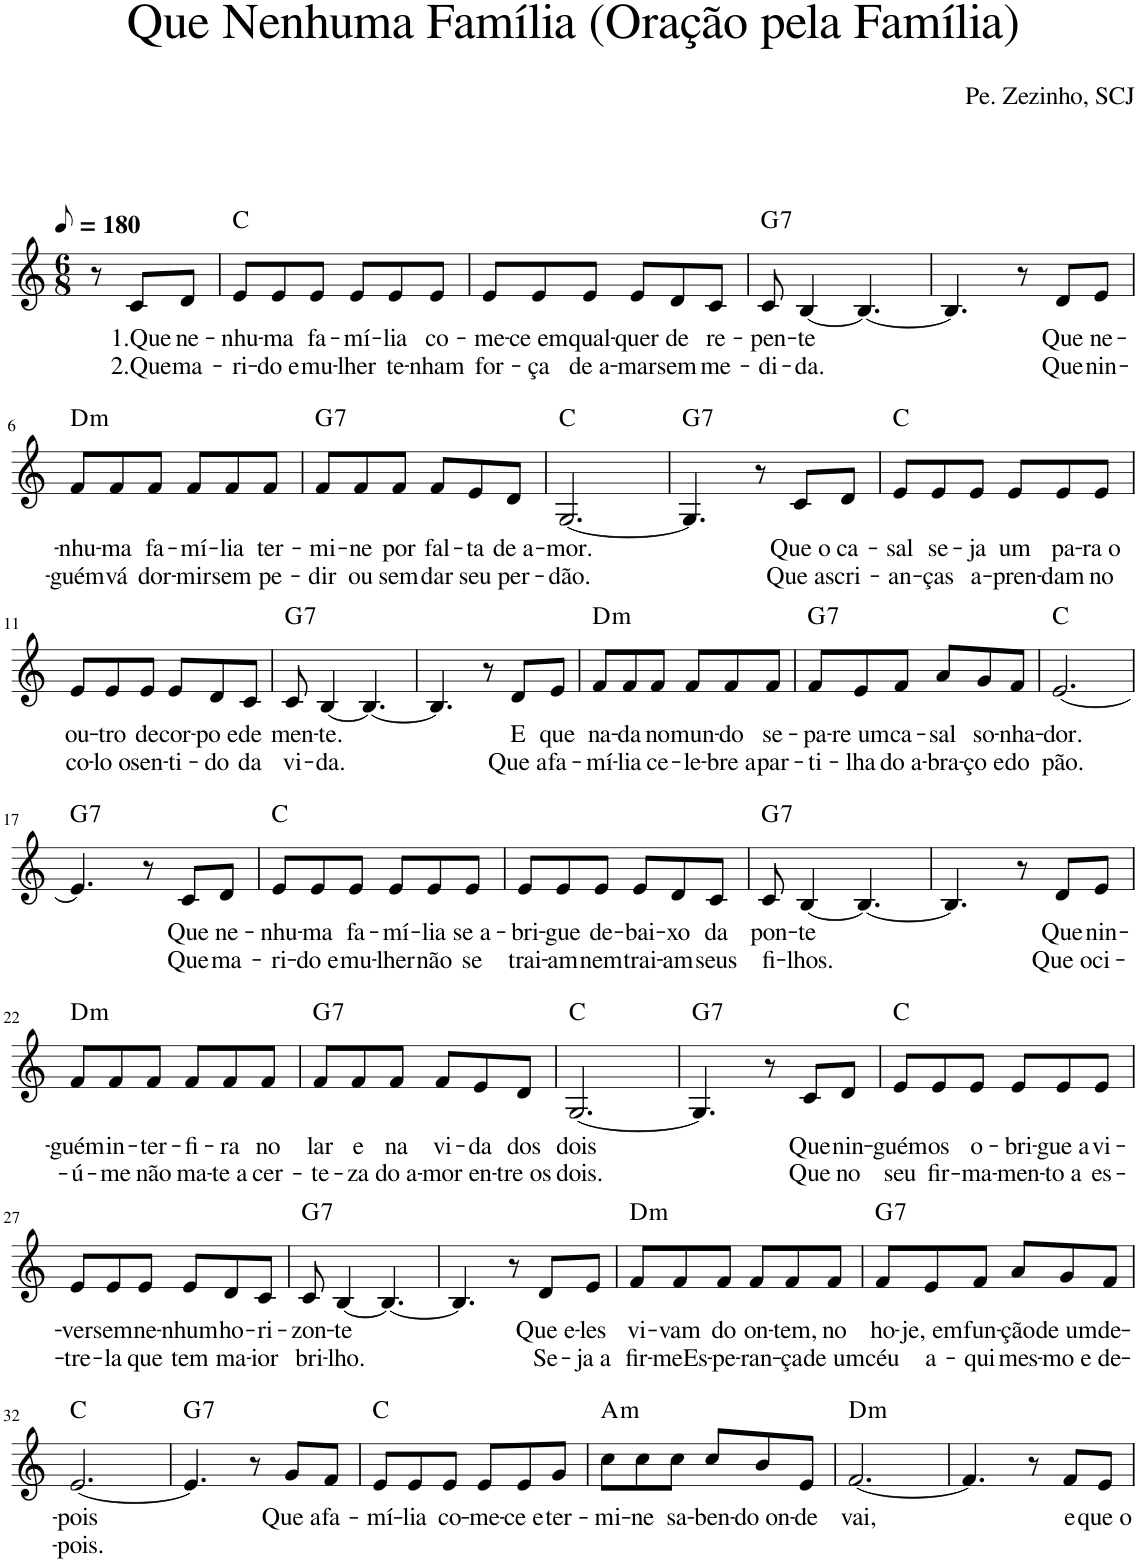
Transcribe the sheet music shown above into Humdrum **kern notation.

**kern	**text	**text	**harte
*part1	*part1	*part1	*part1
*staff1	*staff1	*staff1	*
*I"Voz	*	*	*
*I'Vo.	*	*	*
*clefG2	*	*	*
*k[]	*	*	*
*M6/8	*	*	*
*MM90	*	*	*
=1	=1	=1	=1
8r	.	.	.
!	!LO:LY:b	!LO:LY:b	!
8c/L	1.Que	2.Que	.
!	!LO:LY:b	!LO:LY:b	!
8d/J	ne-	ma-	.
=2	=2	=2	=2
!	!LO:LY:b	!LO:LY:b	!
8e/L	-nhu-	-ri-	C:maj
!	!LO:LY:b	!LO:LY:b	!
8e/	-ma	-do e	.
!	!LO:LY:b	!LO:LY:b	!
8e/J	fa-	mu-	.
!	!LO:LY:b	!LO:LY:b	!
8e/L	-mí-	-lher	.
!	!LO:LY:b	!LO:LY:b	!
8e/	-lia	te-	.
!	!LO:LY:b	!LO:LY:b	!
8e/J	co-	-nham	.
=3	=3	=3	=3
!	!LO:LY:b	!LO:LY:b	!
8e/L	-me-	for-	.
!	!LO:LY:b	!LO:LY:b	!
8e/	-ce em	-ça	.
!	!LO:LY:b	!LO:LY:b	!
8e/J	qual-	de a-	.
!	!LO:LY:b	!LO:LY:b	!
8e/L	-quer	-mar	.
!	!LO:LY:b	!LO:LY:b	!
8d/	de	sem	.
!	!LO:LY:b	!LO:LY:b	!
8c/J	re-	me-	.
=4	=4	=4	=4
!	!LO:LY:b	!LO:LY:b	!LO:H:kt=7
8c/	-pen-	-di-	G:7
!	!LO:LY:b	!LO:LY:b	!
[4B/	-te	-da.	.
4.B/_	.	.	.
=5	=5	=5	=5
4.B/]	.	.	.
8r	.	.	.
!	!LO:LY:b	!LO:LY:b	!
8d/L	Que	Que	.
!	!LO:LY:b	!LO:LY:b	!
8e/J	ne-	nin-	.
!!LO:LB:g=z
=6	=6	=6	=6
!	!LO:LY:b	!LO:LY:b	!LO:H:kt=m
8f/L	-nhu-	-guém	D:min
!	!LO:LY:b	!LO:LY:b	!
8f/	-ma	vá	.
!	!LO:LY:b	!LO:LY:b	!
8f/J	fa-	dor-	.
!	!LO:LY:b	!LO:LY:b	!
8f/L	-mí-	-mir	.
!	!LO:LY:b	!LO:LY:b	!
8f/	-lia	sem	.
!	!LO:LY:b	!LO:LY:b	!
8f/J	ter-	pe-	.
=7	=7	=7	=7
!	!LO:LY:b	!LO:LY:b	!LO:H:kt=7
8f/L	-mi-	-dir	G:7
!	!LO:LY:b	!LO:LY:b	!
8f/	-ne	ou	.
!	!LO:LY:b	!LO:LY:b	!
8f/J	por	sem	.
!	!LO:LY:b	!LO:LY:b	!
8f/L	fal-	dar	.
!	!LO:LY:b	!LO:LY:b	!
8e/	-ta	seu	.
!	!LO:LY:b	!LO:LY:b	!
8d/J	de a-	per-	.
=8	=8	=8	=8
!	!LO:LY:b	!LO:LY:b	!
[2.G/	-mor.	-dão.	C:maj
=9	=9	=9	=9
!	!	!	!LO:H:kt=7
4.G/]	.	.	G:7
8r	.	.	.
!	!LO:LY:b	!LO:LY:b	!
8c/L	Que o	Que as	.
!	!LO:LY:b	!LO:LY:b	!
8d/J	ca-	cri-	.
=10	=10	=10	=10
!	!LO:LY:b	!LO:LY:b	!
8e/L	-sal	-an-	C:maj
!	!LO:LY:b	!LO:LY:b	!
8e/	se-	-ças	.
!	!LO:LY:b	!LO:LY:b	!
8e/J	-ja	a-	.
!	!LO:LY:b	!LO:LY:b	!
8e/L	um	-pren-	.
!	!LO:LY:b	!LO:LY:b	!
8e/	pa-	-dam	.
!	!LO:LY:b	!LO:LY:b	!
8e/J	-ra o	no	.
!!LO:LB:g=z
=11	=11	=11	=11
!	!LO:LY:b	!LO:LY:b	!
8e/L	ou-	co-	.
!	!LO:LY:b	!LO:LY:b	!
8e/	-tro	-lo o	.
!	!LO:LY:b	!LO:LY:b	!
8e/J	de	sen-	.
!	!LO:LY:b	!LO:LY:b	!
8e/L	cor-	-ti-	.
!	!LO:LY:b	!LO:LY:b	!
8d/	-po e	-do	.
!	!LO:LY:b	!LO:LY:b	!
8c/J	de	da	.
=12	=12	=12	=12
!	!LO:LY:b	!LO:LY:b	!LO:H:kt=7
8c/	men-	vi-	G:7
!	!LO:LY:b	!LO:LY:b	!
[4B/	-te.	-da.	.
4.B/_	.	.	.
=13	=13	=13	=13
4.B/]	.	.	.
8r	.	.	.
!	!LO:LY:b	!LO:LY:b	!
8d/L	E	Que a	.
!	!LO:LY:b	!LO:LY:b	!
8e/J	que	fa-	.
=14	=14	=14	=14
!	!LO:LY:b	!LO:LY:b	!LO:H:kt=m
8f/L	na-	-mí-	D:min
!	!LO:LY:b	!LO:LY:b	!
8f/	-da	-lia	.
!	!LO:LY:b	!LO:LY:b	!
8f/J	no	ce-	.
!	!LO:LY:b	!LO:LY:b	!
8f/L	mun-	-le-	.
!	!LO:LY:b	!LO:LY:b	!
8f/	-do	-bre a	.
!	!LO:LY:b	!LO:LY:b	!
8f/J	se-	par-	.
=15	=15	=15	=15
!	!LO:LY:b	!LO:LY:b	!LO:H:kt=7
8f/L	-pa-	-ti-	G:7
!	!LO:LY:b	!LO:LY:b	!
8e/	-re um	-lha	.
!	!LO:LY:b	!LO:LY:b	!
8f/J	ca-	do a-	.
!	!LO:LY:b	!LO:LY:b	!
8a/L	-sal	-bra-	.
!	!LO:LY:b	!LO:LY:b	!
8g/	so-	-ço e	.
!	!LO:LY:b	!LO:LY:b	!
8f/J	-nha-	do	.
=16	=16	=16	=16
!	!LO:LY:b	!LO:LY:b	!
[2.e/	-dor.	pão.	C:maj
!!LO:LB:g=z
=17	=17	=17	=17
!	!	!	!LO:H:kt=7
4.e/]	.	.	G:7
8r	.	.	.
!	!LO:LY:b	!LO:LY:b	!
8c/L	Que	Que	.
!	!LO:LY:b	!LO:LY:b	!
8d/J	ne-	ma-	.
=18	=18	=18	=18
!	!LO:LY:b	!LO:LY:b	!
8e/L	-nhu-	-ri-	C:maj
!	!LO:LY:b	!LO:LY:b	!
8e/	-ma	-do e	.
!	!LO:LY:b	!LO:LY:b	!
8e/J	fa-	mu-	.
!	!LO:LY:b	!LO:LY:b	!
8e/L	-mí-	-lher	.
!	!LO:LY:b	!LO:LY:b	!
8e/	-lia	não	.
!	!LO:LY:b	!LO:LY:b	!
8e/J	se a-	se	.
=19	=19	=19	=19
!	!LO:LY:b	!LO:LY:b	!
8e/L	-bri-	trai-	.
!	!LO:LY:b	!LO:LY:b	!
8e/	-gue	-am	.
!	!LO:LY:b	!LO:LY:b	!
8e/J	de-	nem	.
!	!LO:LY:b	!LO:LY:b	!
8e/L	-bai-	trai-	.
!	!LO:LY:b	!LO:LY:b	!
8d/	-xo	-am	.
!	!LO:LY:b	!LO:LY:b	!
8c/J	da	seus	.
=20	=20	=20	=20
!	!LO:LY:b	!LO:LY:b	!LO:H:kt=7
8c/	pon-	fi-	G:7
!	!LO:LY:b	!LO:LY:b	!
[4B/	-te	-lhos.	.
4.B/_	.	.	.
=21	=21	=21	=21
4.B/]	.	.	.
8r	.	.	.
!	!LO:LY:b	!LO:LY:b	!
8d/L	Que	Que o	.
!	!LO:LY:b	!LO:LY:b	!
8e/J	nin-	ci-	.
!!LO:LB:g=z
=22	=22	=22	=22
!	!LO:LY:b	!LO:LY:b	!LO:H:kt=m
8f/L	-guém	-ú-	D:min
!	!LO:LY:b	!LO:LY:b	!
8f/	in-	-me	.
!	!LO:LY:b	!LO:LY:b	!
8f/J	-ter-	não	.
!	!LO:LY:b	!LO:LY:b	!
8f/L	-fi-	ma-	.
!	!LO:LY:b	!LO:LY:b	!
8f/	-ra	-te a	.
!	!LO:LY:b	!LO:LY:b	!
8f/J	no	cer-	.
=23	=23	=23	=23
!	!LO:LY:b	!LO:LY:b	!LO:H:kt=7
8f/L	lar	-te-	G:7
!	!LO:LY:b	!LO:LY:b	!
8f/	e	-za	.
!	!LO:LY:b	!LO:LY:b	!
8f/J	na	do a-	.
!	!LO:LY:b	!LO:LY:b	!
8f/L	vi-	-mor	.
!	!LO:LY:b	!LO:LY:b	!
8e/	-da	en-	.
!	!LO:LY:b	!LO:LY:b	!
8d/J	dos	-tre os	.
=24	=24	=24	=24
!	!LO:LY:b	!LO:LY:b	!
[2.G/	dois	dois.	C:maj
=25	=25	=25	=25
!	!	!	!LO:H:kt=7
4.G/]	.	.	G:7
8r	.	.	.
!	!LO:LY:b	!LO:LY:b	!
8c/L	Que	Que	.
!	!LO:LY:b	!LO:LY:b	!
8d/J	nin-	no	.
=26	=26	=26	=26
!	!LO:LY:b	!LO:LY:b	!
8e/L	-guém	seu	C:maj
!	!LO:LY:b	!LO:LY:b	!
8e/	os	fir-	.
!	!LO:LY:b	!LO:LY:b	!
8e/J	o-	-ma-	.
!	!LO:LY:b	!LO:LY:b	!
8e/L	-bri-	-men-	.
!	!LO:LY:b	!LO:LY:b	!
8e/	-gue a	-to a	.
!	!LO:LY:b	!LO:LY:b	!
8e/J	vi-	es-	.
!!LO:LB:g=z
=27	=27	=27	=27
!	!LO:LY:b	!LO:LY:b	!
8e/L	-ver	-tre-	.
!	!LO:LY:b	!LO:LY:b	!
8e/	sem	-la	.
!	!LO:LY:b	!LO:LY:b	!
8e/J	ne-	que	.
!	!LO:LY:b	!LO:LY:b	!
8e/L	-nhum	tem	.
!	!LO:LY:b	!LO:LY:b	!
8d/	ho-	ma-	.
!	!LO:LY:b	!LO:LY:b	!
8c/J	-ri-	-ior	.
=28	=28	=28	=28
!	!LO:LY:b	!LO:LY:b	!LO:H:kt=7
8c/	-zon-	bri-	G:7
!	!LO:LY:b	!LO:LY:b	!
[4B/	-te	-lho.	.
4.B/_	.	.	.
=29	=29	=29	=29
4.B/]	.	.	.
8r	.	.	.
!	!LO:LY:b	!LO:LY:b	!
8d/L	Que e-	Se-	.
!	!LO:LY:b	!LO:LY:b	!
8e/J	-les	-ja a	.
=30	=30	=30	=30
!	!LO:LY:b	!LO:LY:b	!LO:H:kt=m
8f/L	vi-	fir-	D:min
!	!LO:LY:b	!LO:LY:b	!
8f/	-vam	-meEs-	.
!	!LO:LY:b	!LO:LY:b	!
8f/J	do	-pe-	.
!	!LO:LY:b	!LO:LY:b	!
8f/L	on-	-ran-	.
!	!LO:LY:b	!LO:LY:b	!
8f/	-tem,	-ça	.
!	!LO:LY:b	!LO:LY:b	!
8f/J	no	de um	.
=31	=31	=31	=31
!	!LO:LY:b	!LO:LY:b	!LO:H:kt=7
8f/L	ho-	céu	G:7
!	!LO:LY:b	!LO:LY:b	!
8e/	-je, em	a-	.
!	!LO:LY:b	!LO:LY:b	!
8f/J	fun-	-qui	.
!	!LO:LY:b	!LO:LY:b	!
8a/L	-ção	mes-	.
!	!LO:LY:b	!LO:LY:b	!
8g/	de um	-mo e	.
!	!LO:LY:b	!LO:LY:b	!
8f/J	de-	de-	.
!!LO:LB:g=z
=32	=32	=32	=32
!	!LO:LY:b	!LO:LY:b	!
[2.e/	-pois	-pois.	C:maj
=33	=33	=33	=33
!	!	!	!LO:H:kt=7
4.e/]	.	.	G:7
8r	.	.	.
!	!LO:LY:b	!	!
8g/L	Que a	.	.
!	!LO:LY:b	!	!
8f/J	fa-	.	.
=34	=34	=34	=34
!	!LO:LY:b	!	!
8e/L	-mí-	.	C:maj
!	!LO:LY:b	!	!
8e/	-lia	.	.
!	!LO:LY:b	!	!
8e/J	co-	.	.
!	!LO:LY:b	!	!
8e/L	-me-	.	.
!	!LO:LY:b	!	!
8e/	-ce e	.	.
!	!LO:LY:b	!	!
8g/J	ter-	.	.
=35	=35	=35	=35
!	!LO:LY:b	!	!LO:H:kt=m
8cc\L	-mi-	.	A:min
!	!LO:LY:b	!	!
8cc\	-ne	.	.
!	!LO:LY:b	!	!
8cc\J	sa-	.	.
!	!LO:LY:b	!	!
8cc/L	-ben-	.	.
!	!LO:LY:b	!	!
8b/	-do on-	.	.
!	!LO:LY:b	!	!
8e/J	-de	.	.
=36	=36	=36	=36
!	!LO:LY:b	!	!LO:H:kt=m
[2.f/	vai,	.	D:min
=37	=37	=37	=37
4.f/]	.	.	.
8r	.	.	.
!	!LO:LY:b	!	!
8f/L	e	.	.
!	!LO:LY:b	!	!
8e/J	que o	.	.
=	=	=	=
*-	*-	*-	*-
